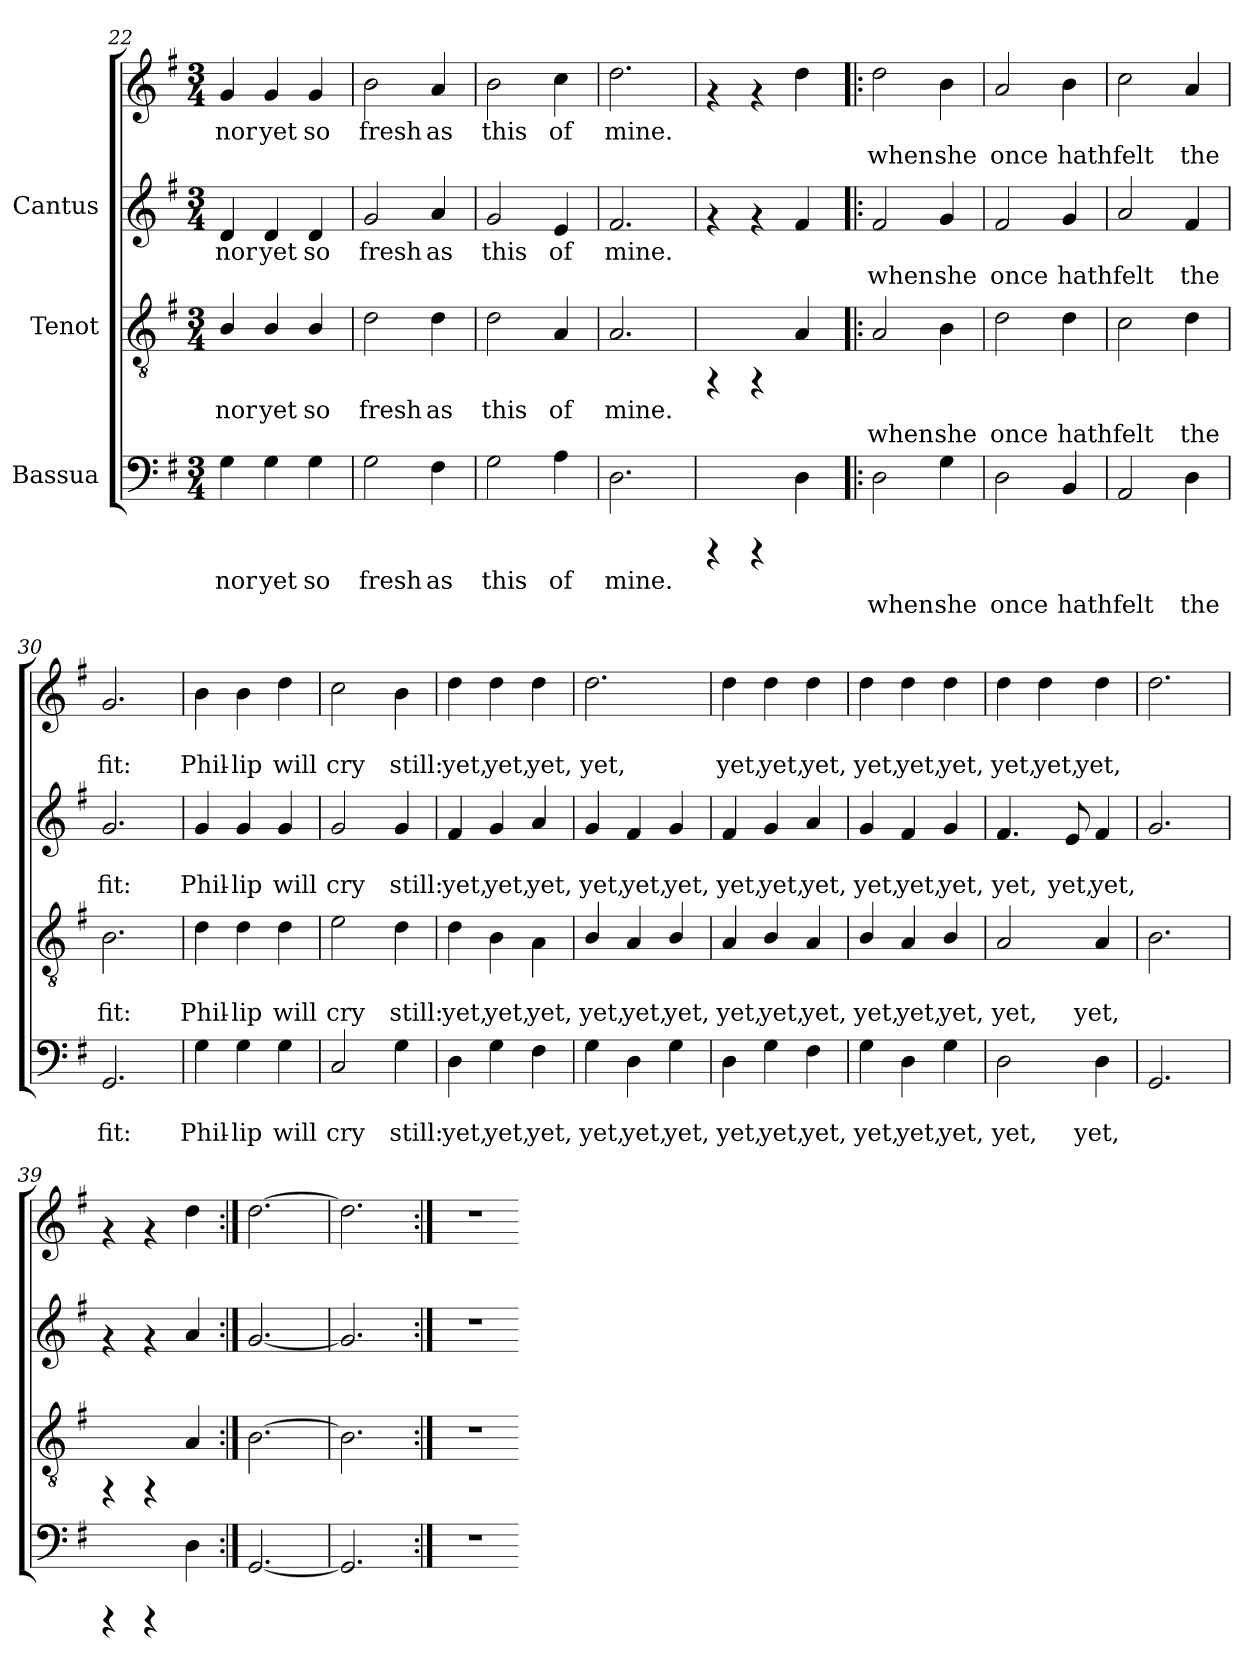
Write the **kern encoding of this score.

**kern	**text	**text	**kern	**text	**text	**kern	**text	**text	**kern	**text	**text
*part3	*part3	*part3	*part2	*part2	*part2	*part1	*part1	*part1	*part1	*part1	*part1
*staff4	*staff4	*staff4	*staff3	*staff3	*staff3	*staff2	*staff2	*staff2	*staff1	*staff1	*staff1
*I"Bassua	*	*	*I"Tenot	*	*	*I"Cantus	*	*	*	*	*
*clefF4	*	*	*clefGv2	*	*	*clefG2	*	*	*clefG2	*	*
*k[f#]	*	*	*k[f#]	*	*	*k[f#]	*	*	*k[f#]	*	*
*G:	*	*	*G:	*	*	*G:	*	*	*G:	*	*
*M3/4	*	*	*M3/4	*	*	*M3/4	*	*	*M3/4	*	*
=22	=22	=22	=22	=22	=22	=22	=22	=22	=22	=22	=22
!	!LO:LY:b:cj	!	!	!LO:LY:b	!	!	!LO:LY:b:cj	!	!	!LO:LY:b:cj	!
4G\	nor	.	4B/	nor	.	4d/	nor	.	4g/	nor	.
!	!LO:LY:b:cj	!	!	!LO:LY:b	!	!	!LO:LY:b:cj	!	!	!LO:LY:b:cj	!
4G\	yet	.	4B/	yet	.	4d/	yet	.	4g/	yet	.
!	!LO:LY:b:cj	!	!	!LO:LY:b	!	!	!LO:LY:b:cj	!	!	!LO:LY:b:cj	!
4G\	so	.	4B/	so	.	4d/	so	.	4g/	so	.
!!LO:LB:g=z
=23	=23	=23	=23	=23	=23	=23	=23	=23	=23	=23	=23
!	!LO:LY:b:cj	!	!	!LO:LY:b	!	!	!LO:LY:b:cj	!	!	!LO:LY:b:cj	!
2G\	fresh	.	2d\	fresh	.	2g/	fresh	.	2b\	fresh	.
!	!LO:LY:b:cj	!	!	!LO:LY:b	!	!	!LO:LY:b:cj	!	!	!LO:LY:b:cj	!
4F#\	as	.	4d\	as	.	4a/	as	.	4a/	as	.
=24	=24	=24	=24	=24	=24	=24	=24	=24	=24	=24	=24
!	!LO:LY:b:cj	!	!	!LO:LY:b	!	!	!LO:LY:b:cj	!	!	!LO:LY:b:cj	!
2G\	this	.	2d\	this	.	2g/	this	.	2b\	this	.
!	!LO:LY:b:cj	!	!	!LO:LY:b	!	!	!LO:LY:b:cj	!	!	!LO:LY:b:cj	!
4A\	of	.	4A/	of	.	4e/	of	.	4cc\	of	.
=25	=25	=25	=25	=25	=25	=25	=25	=25	=25	=25	=25
!	!LO:LY:b:cj	!	!	!LO:LY:b	!	!	!LO:LY:b:cj	!	!	!LO:LY:b:cj	!
2.D\	mine.	.	2.A/	mine.	.	2.f#/	mine.	.	2.dd\	mine.	.
=26	=26	=26	=26	=26	=26	=26	=26	=26	=26	=26	=26
4rCCC	.	.	4rFF	.	.	4rf	.	.	4rf	.	.
4rCCC	.	.	4rFF	.	.	4rf	.	.	4rf	.	.
4D\	.	.	4A/	.	.	4f#/	.	.	4dd\	.	.
!!LO:PB:g=z
=27!|:	=27!|:	=27!|:	=27!|:	=27!|:	=27!|:	=27!|:	=27!|:	=27!|:	=27!|:	=27!|:	=27!|:
!	!	!LO:LY:b:cj	!	!	!LO:LY:b	!	!	!LO:LY:b:cj	!	!	!LO:LY:b:cj
2D\	.	when	2A/	.	when	2f#/	.	when	2dd\	.	when
!	!	!LO:LY:b:cj	!	!	!LO:LY:b	!	!	!LO:LY:b:cj	!	!	!LO:LY:b:cj
4G\	.	she	4B\	.	she	4g/	.	she	4b\	.	she
=28	=28	=28	=28	=28	=28	=28	=28	=28	=28	=28	=28
!	!	!LO:LY:b:cj	!	!	!LO:LY:b	!	!	!LO:LY:b:cj	!	!	!LO:LY:b:cj
2D\	.	once	2d\	.	once	2f#/	.	once	2a/	.	once
!	!	!LO:LY:b:cj	!	!	!LO:LY:b	!	!	!LO:LY:b:cj	!	!	!LO:LY:b:cj
4BB/	.	hath	4d\	.	hath	4g/	.	hath	4b\	.	hath
=29	=29	=29	=29	=29	=29	=29	=29	=29	=29	=29	=29
!	!	!LO:LY:b:cj	!	!	!LO:LY:b	!	!	!LO:LY:b:cj	!	!	!LO:LY:b:cj
2AA/	.	felt	2c\	.	felt	2a/	.	felt	2cc\	.	felt
!	!	!LO:LY:b:cj	!	!	!LO:LY:b	!	!	!LO:LY:b:cj	!	!	!LO:LY:b:cj
4D\	.	the	4d\	.	the	4f#/	.	the	4a/	.	the
=30	=30	=30	=30	=30	=30	=30	=30	=30	=30	=30	=30
!	!	!LO:LY:b:cj	!	!	!LO:LY:b	!	!	!LO:LY:b:cj	!	!	!LO:LY:b:cj
2.GG/	.	fit:	2.B\	.	fit:	2.g/	.	fit:	2.g/	.	fit:
=31	=31	=31	=31	=31	=31	=31	=31	=31	=31	=31	=31
!	!	!LO:LY:b:cj	!	!	!LO:LY:b	!	!	!LO:LY:b:cj	!	!	!LO:LY:b:cj
4G\	.	Phil-	4d\	.	Phil-	4g/	.	Phil-	4b\	.	Phil-
!	!	!LO:LY:b:cj	!	!	!LO:LY:b	!	!	!LO:LY:b:cj	!	!	!LO:LY:b:cj
4G\	.	-lip	4d\	.	-lip	4g/	.	-lip	4b\	.	-lip
!	!	!LO:LY:b:cj	!	!	!LO:LY:b	!	!	!LO:LY:b:cj	!	!	!LO:LY:b:cj
4G\	.	will	4d\	.	will	4g/	.	will	4dd\	.	will
=32	=32	=32	=32	=32	=32	=32	=32	=32	=32	=32	=32
!	!	!LO:LY:b:cj	!	!	!LO:LY:b	!	!	!LO:LY:b:cj	!	!	!LO:LY:b:cj
2C/	.	cry	2e\	.	cry	2g/	.	cry	2cc\	.	cry
!	!	!LO:LY:b:cj	!	!	!LO:LY:b	!	!	!LO:LY:b:cj	!	!	!LO:LY:b:cj
4G\	.	still:	4d\	.	still:	4g/	.	still:	4b\	.	still:
=33	=33	=33	=33	=33	=33	=33	=33	=33	=33	=33	=33
!	!	!LO:LY:b:cj	!	!	!LO:LY:b	!	!	!LO:LY:b:cj	!	!	!LO:LY:b:cj
4D\	.	yet,	4d\	.	yet,	4f#/	.	yet,	4dd\	.	yet,
!	!	!LO:LY:b:cj	!	!	!LO:LY:b	!	!	!LO:LY:b:cj	!	!	!LO:LY:b:cj
4G\	.	yet,	4B\	.	yet,	4g/	.	yet,	4dd\	.	yet,
!	!	!LO:LY:b:cj	!	!	!LO:LY:b	!	!	!LO:LY:b:cj	!	!	!LO:LY:b:cj
4F#\	.	yet,	4A\	.	yet,	4a/	.	yet,	4dd\	.	yet,
!!LO:LB:g=z
=34	=34	=34	=34	=34	=34	=34	=34	=34	=34	=34	=34
!	!	!LO:LY:b:cj	!	!	!LO:LY:b	!	!	!LO:LY:b:cj	!	!	!LO:LY:b:cj
4G\	.	yet,	4B/	.	yet,	4g/	.	yet,	2.dd\	.	yet,
!	!	!LO:LY:b:cj	!	!	!LO:LY:b	!	!	!LO:LY:b:cj	!	!	!
4D\	.	yet,	4A/	.	yet,	4f#/	.	yet,	.	.	.
!	!	!LO:LY:b:cj	!	!	!LO:LY:b	!	!	!LO:LY:b:cj	!	!	!
4G\	.	yet,	4B/	.	yet,	4g/	.	yet,	.	.	.
=35	=35	=35	=35	=35	=35	=35	=35	=35	=35	=35	=35
!	!	!LO:LY:b:cj	!	!	!LO:LY:b	!	!	!LO:LY:b:cj	!	!	!LO:LY:b:cj
4D\	.	yet,	4A/	.	yet,	4f#/	.	yet,	4dd\	.	yet,
!	!	!LO:LY:b:cj	!	!	!LO:LY:b	!	!	!LO:LY:b:cj	!	!	!LO:LY:b:cj
4G\	.	yet,	4B/	.	yet,	4g/	.	yet,	4dd\	.	yet,
!	!	!LO:LY:b:cj	!	!	!LO:LY:b	!	!	!LO:LY:b:cj	!	!	!LO:LY:b:cj
4F#\	.	yet,	4A/	.	yet,	4a/	.	yet,	4dd\	.	yet,
=36	=36	=36	=36	=36	=36	=36	=36	=36	=36	=36	=36
!	!	!LO:LY:b:cj	!	!	!LO:LY:b	!	!	!LO:LY:b:cj	!	!	!LO:LY:b:cj
4G\	.	yet,	4B/	.	yet,	4g/	.	yet,	4dd\	.	yet,
!	!	!LO:LY:b:cj	!	!	!LO:LY:b	!	!	!LO:LY:b:cj	!	!	!LO:LY:b:cj
4D\	.	yet,	4A/	.	yet,	4f#/	.	yet,	4dd\	.	yet,
!	!	!LO:LY:b:cj	!	!	!LO:LY:b	!	!	!LO:LY:b:cj	!	!	!LO:LY:b:cj
4G\	.	yet,	4B/	.	yet,	4g/	.	yet,	4dd\	.	yet,
=37	=37	=37	=37	=37	=37	=37	=37	=37	=37	=37	=37
!	!	!LO:LY:b:cj	!	!	!LO:LY:b	!	!	!LO:LY:b:cj	!	!	!LO:LY:b:cj
2D\	.	yet,	2A/	.	yet,	4.f#/	.	yet,	4dd\	.	yet,
!	!	!	!	!	!	!	!	!	!	!	!LO:LY:b:cj
.	.	.	.	.	.	.	.	.	4dd\	.	yet,
!	!	!	!	!	!	!	!	!LO:LY:b:cj	!	!	!
.	.	.	.	.	.	8e/	.	yet,	.	.	.
!	!	!LO:LY:b:cj	!	!	!LO:LY:b	!	!	!LO:LY:b:cj	!	!	!LO:LY:b:cj
4D\	.	yet,	4A/	.	yet,	4f#/	.	yet,	4dd\	.	yet,
=38	=38	=38	=38	=38	=38	=38	=38	=38	=38	=38	=38
2.GG/	.	.	2.B\	.	.	2.g/	.	.	2.dd\	.	.
=39	=39	=39	=39	=39	=39	=39	=39	=39	=39	=39	=39
4rCCC	.	.	4rFF	.	.	4rf	.	.	4rf	.	.
4rCCC	.	.	4rFF	.	.	4rf	.	.	4rf	.	.
4D\	.	.	4A/	.	.	4a/	.	.	4dd\	.	.
!!LO:PB:g=z
=40:|!	=40:|!	=40:|!	=40:|!	=40:|!	=40:|!	=40:|!	=40:|!	=40:|!	=40:|!	=40:|!	=40:|!
[<2.GG/	.	.	[>2.B\	.	.	[<2.g/	.	.	[>2.dd\	.	.
=41	=41	=41	=41	=41	=41	=41	=41	=41	=41	=41	=41
2.GG/]	.	.	2.B\]	.	.	2.g/]	.	.	2.dd\]	.	.
=42:|!	=42:|!	=42:|!	=42:|!	=42:|!	=42:|!	=42:|!	=42:|!	=42:|!	=42:|!	=42:|!	=42:|!
2.r	.	.	2.r	.	.	2.r	.	.	2.r	.	.
=	==	==	=	==	==	==	==	==	==	==	==
*-	*-	*-	*-	*-	*-	*-	*-	*-	*-	*-	*-
